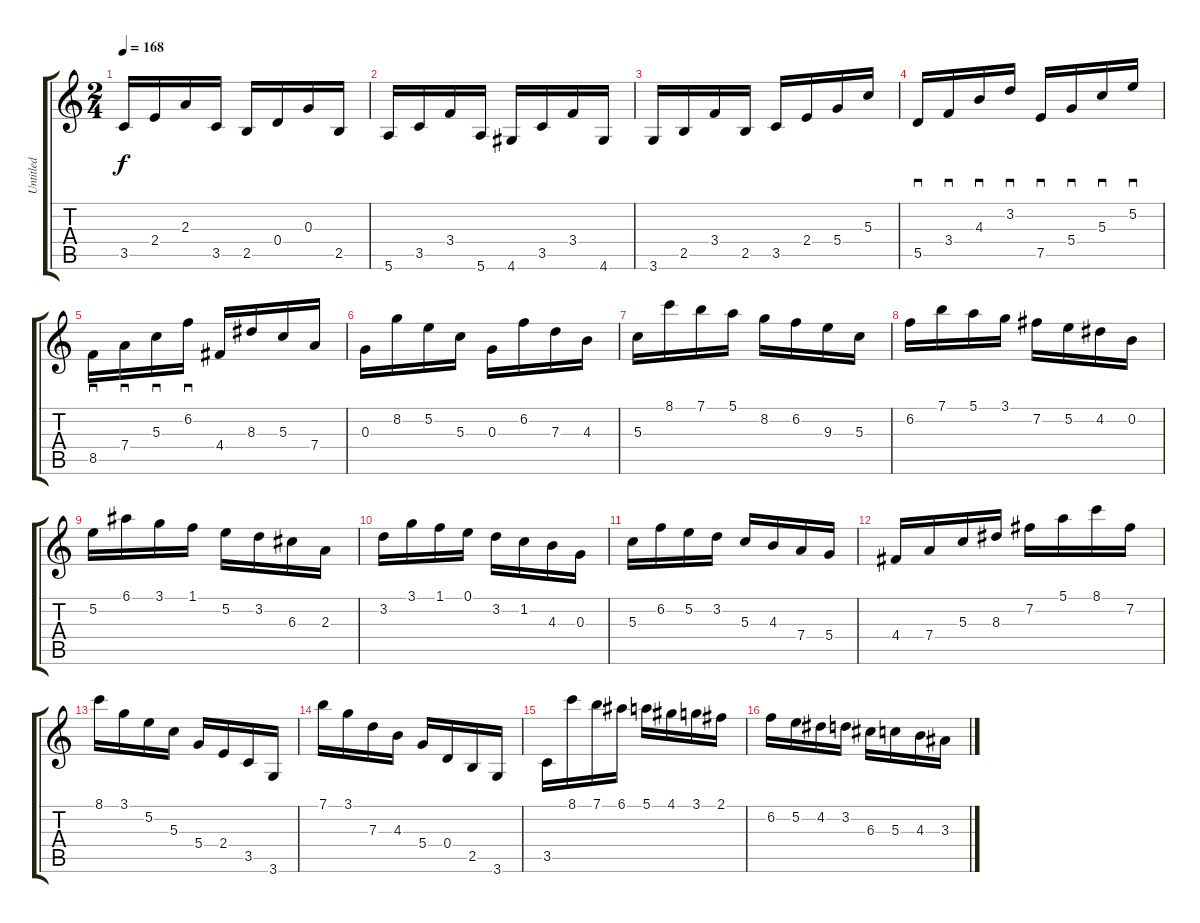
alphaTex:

\track ("Untitled" "Untitled") {instrument acousticguitarnylon}
\staff {score tabs}
\tuning (E4 B3 G3 D3 A2 E2) {hide}
\ts (2 4)
\tempo 168
\clef g2
\ks c
3.5.16{dy f} 2.4.16 2.3.16 3.5.16 2.5.16 0.4.16 0.3.16 2.5.16 |
5.6.16 3.5.16 3.4.16 5.6.16 4.6.16 3.5.16 3.4.16 4.6.16 |
3.6.16 2.5.16 3.4.16 2.5.16 3.5.16 2.4.16 5.4.16 5.3.16 |
5.5.16{sd} 3.4.16{sd} 4.3.16{sd} 3.2.16{sd} 7.5.16{sd} 5.4.16{sd} 5.3.16{sd} 5.2.16{sd} |
8.5.16{sd} 7.4.16{sd} 5.3.16{sd} 6.2.16{sd} 4.4.16 8.3.16 5.3.16 7.4.16 |
0.3.16 8.2.16 5.2.16 5.3.16 0.3.16 6.2.16 7.3.16 4.3.16 |
5.3.16 8.1.16 7.1.16 5.1.16 8.2.16 6.2.16 9.3.16 5.3.16 |
6.2.16 7.1.16 5.1.16 3.1.16 7.2.16 5.2.16 4.2.16 0.2.16 |
5.2.16 6.1.16 3.1.16 1.1.16 5.2.16 3.2.16 6.3.16 2.3.16 |
3.2.16 3.1.16 1.1.16 0.1.16 3.2.16 1.2.16 4.3.16 0.3.16 |
5.3.16 6.2.16 5.2.16 3.2.16 5.3.16 4.3.16 7.4.16 5.4.16 |
4.4.16 7.4.16 5.3.16 8.3.16 7.2.16 5.1.16 8.1.16 7.2.16 |
8.1.16 3.1.16 5.2.16 5.3.16 5.4.16 2.4.16 3.5.16 3.6.16 |
7.1.16 3.1.16 7.3.16 4.3.16 5.4.16 0.4.16 2.5.16 3.6.16 |
3.5.16 8.1.16 7.1.16 6.1.16 5.1.16 4.1.16 3.1.16 2.1.16 |
6.2.16 5.2.16 4.2.16 3.2.16 6.3.16 5.3.16 4.3.16 3.3.16
